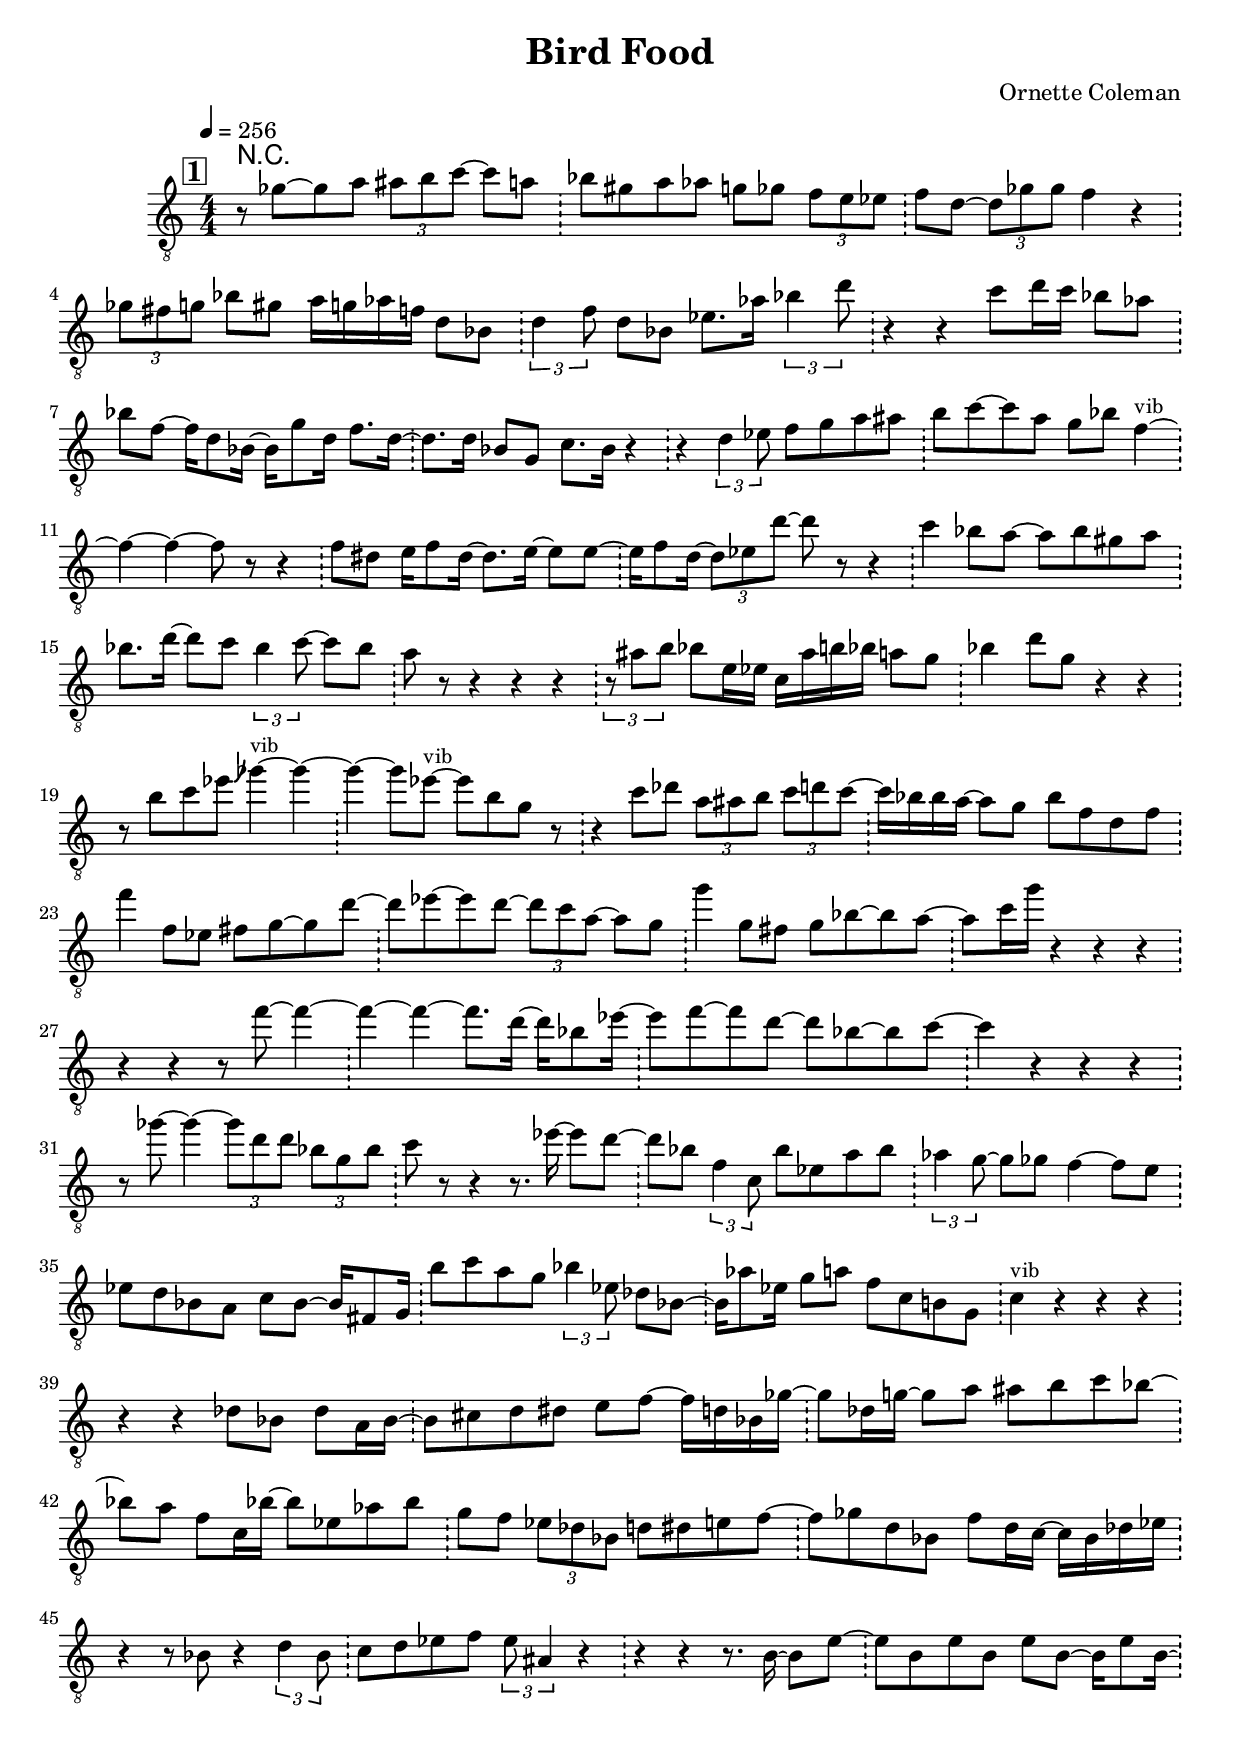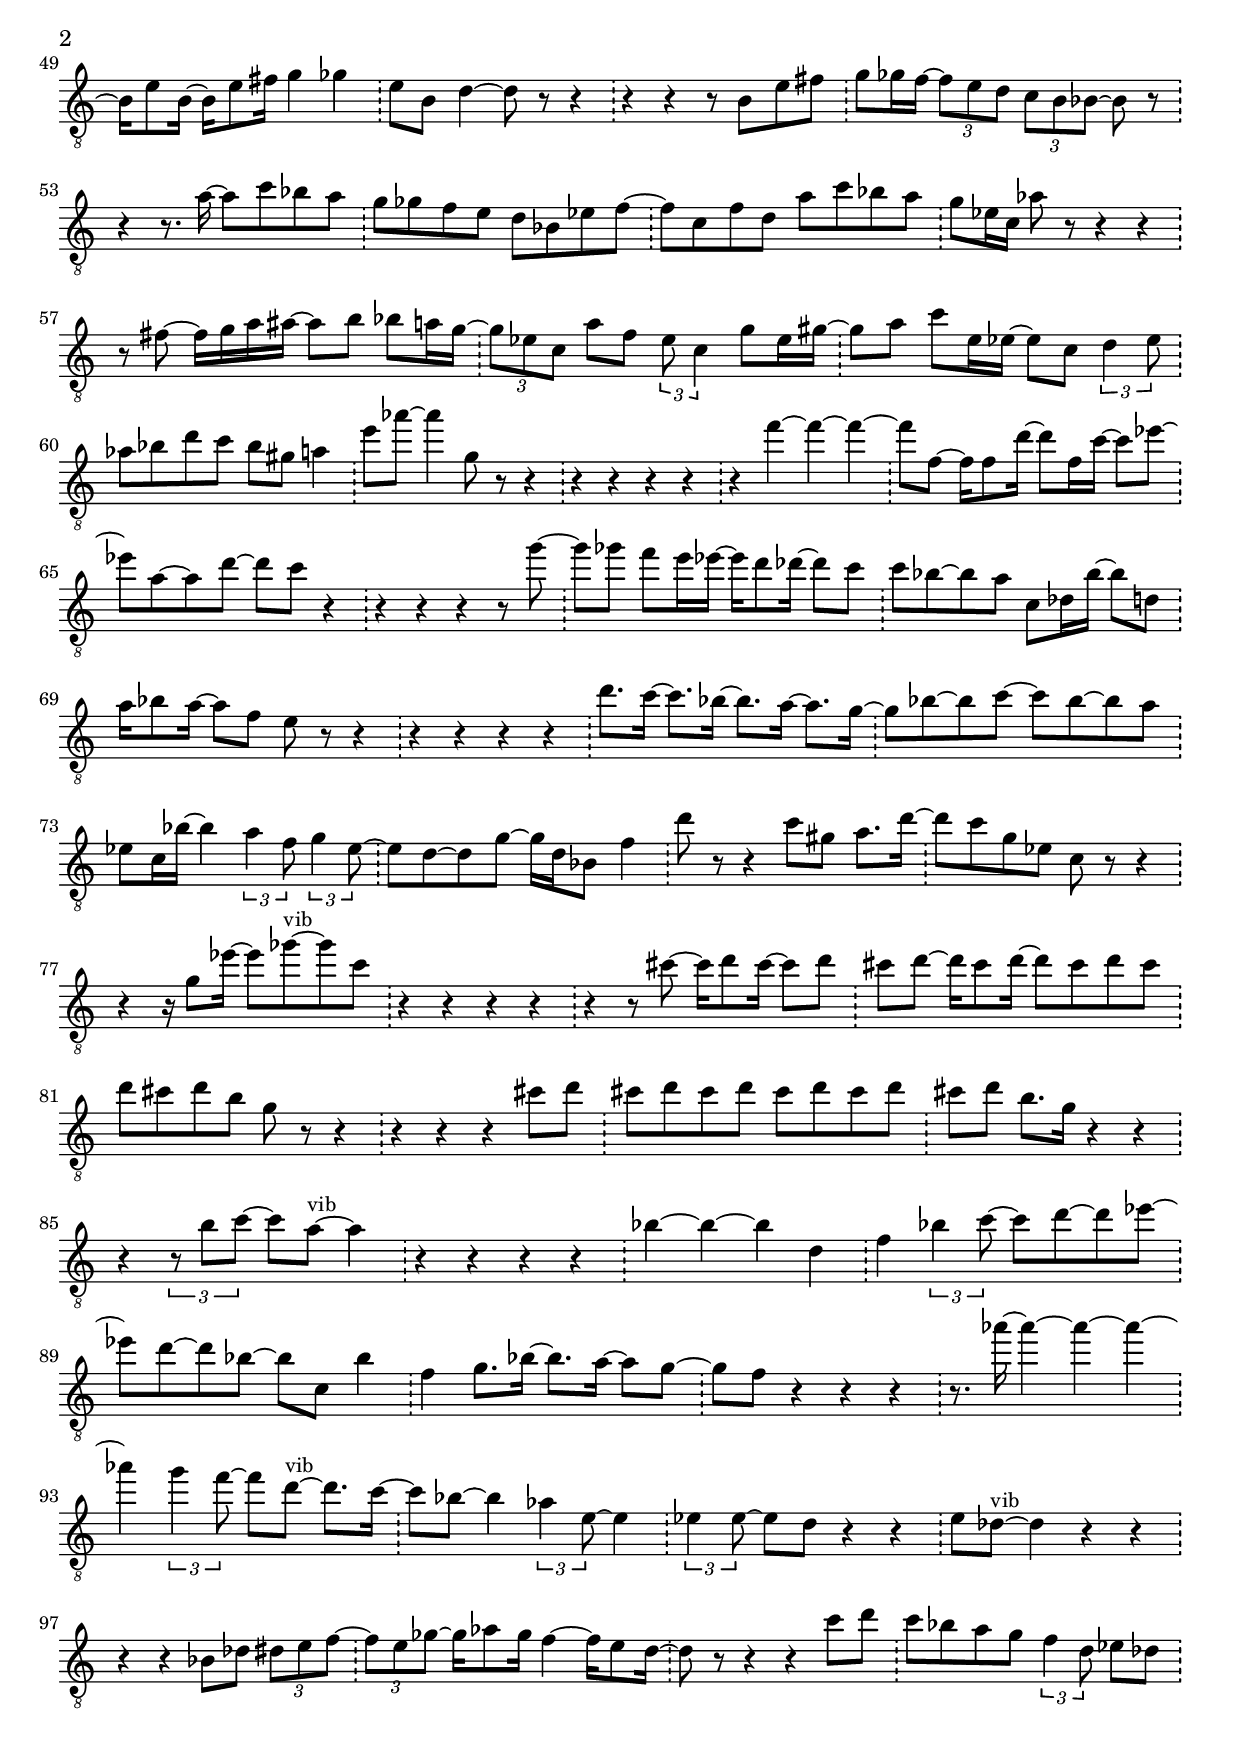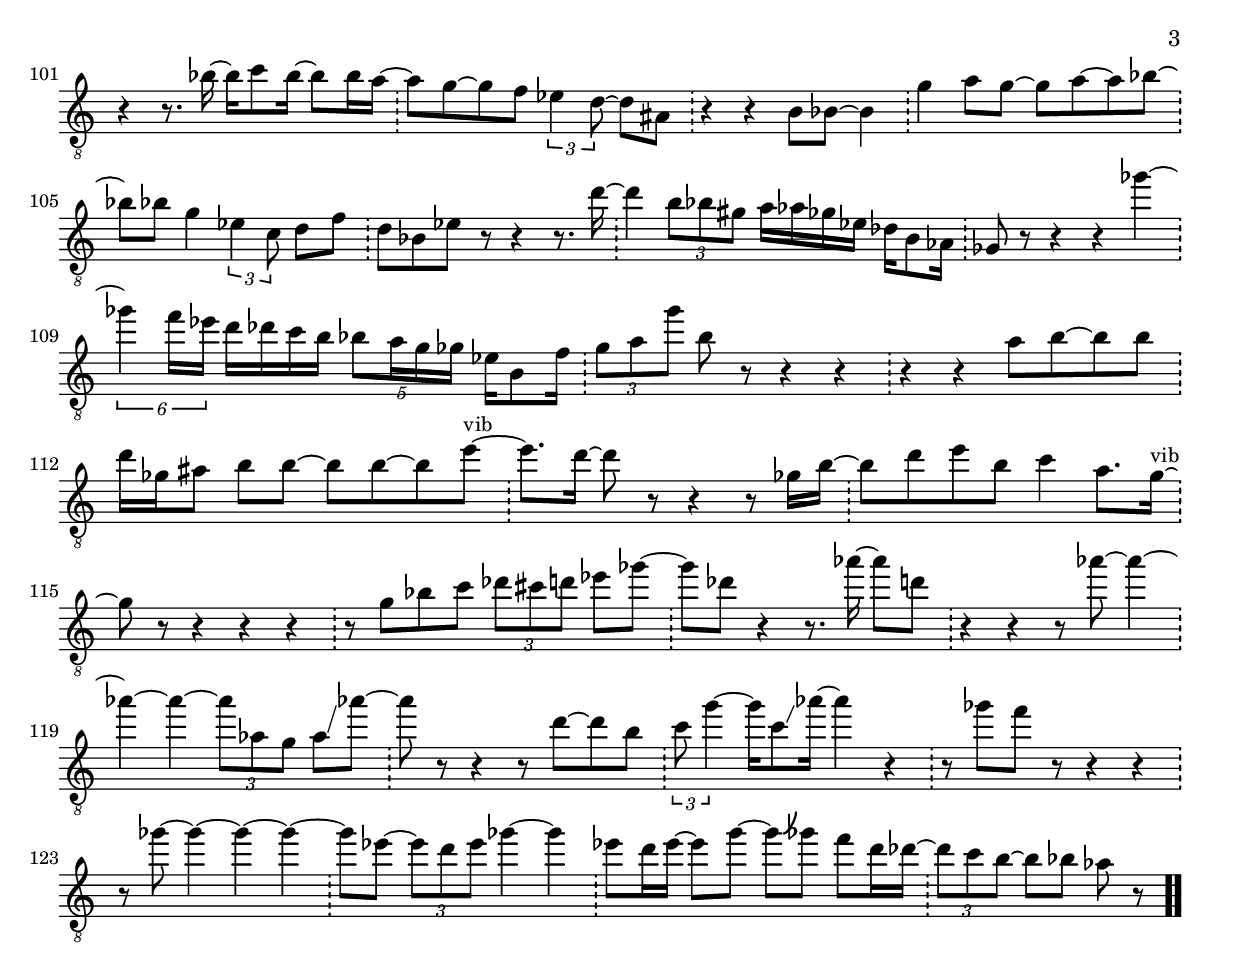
\version "2.13.2"

#(ly:set-option 'point-and-click #f)

\header {
  title = "Bird Food"
  composer = "Ornette Coleman"
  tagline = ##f
}
global =
{
    \override Staff.TimeSignature #'style = #'()
    \time 4/4
    \clef "treble_8"
    \key c \major
    \override Rest #'direction = #'0
    \override MultiMeasureRest #'staff-position = #0
}
\score
{
<<
    \transpose c' c'

    \new ChordNames { \chords {
      \set majorSevenSymbol = \markup { "maj7" }
      \set minorChordModifier = \markup { \char ##x2013 }
      
       r4
      }
      }

    \new Staff
    <<
    \transpose c' c'

    {
      \global
  		%\override Score.MetronomeMark #'transparent = ##t
  		%\override Score.MetronomeMark #'stencil = ##f
  		
  		\override HorizontalBracket #'direction = #UP
  		\override HorizontalBracket #'bracket-flare = #'(0 . 0)
  		
  		\override TextSpanner #'dash-fraction = #1.0
  		\override TextSpanner #'bound-details #'left #'text = \markup{ \concat{\draw-line #'(0 . -1.0) \draw-line #'(1.0 . 0) }}
  		\override TextSpanner #'bound-details #'right #'text = \markup{ \concat{ \draw-line #'(1.0 . 0) \draw-line #'(0 . -1.0) }}
          \set Score.markFormatter = #format-mark-box-numbers


      \tempo 4 = 256
      \set Score.currentBarNumber = #1
     
      \bar "||" \mark \default r8 ges'8~ 
       ges'8 a'8 
       \tuplet 3/2 {ais'8 b'8 c''8~} 
       c''8 a'8 
      \bar "!" bes'8 gis'8 
       a'8 aes'8 
       g'8 ges'8 
       \tuplet 3/2 {f'8 e'8 es'8} 
      \bar "!" f'8 d'8~ 
       \tuplet 3/2 {d'8 ges'8 ges'8} 
       f'4 
       r4 
      \bar "!" \tuplet 3/2 {ges'8 fis'8 g'8} 
       bes'8 gis'8 
       a'16 g'16 aes'16 f'16 
       d'8 bes8 
      \bar "!" \tuplet 3/2 {d'4 f'8} 
       d'8 bes8 
       es'8. aes'16 
       \tuplet 3/2 {bes'4 d''8} 
      \bar "!" r4 
       r4 
       c''8 d''16 c''16 
       bes'8 aes'8 
      \bar "!" bes'8 f'8~ 
       f'16 d'8 bes16~ 
       bes16 g'8 d'16 
       f'8. d'16~ 
      \bar "!" d'8. d'16 
       bes8 g8 
       c'8. bes16 
       r4 
      \bar "!" r4 
       \tuplet 3/2 {d'4 es'8} 
       f'8 g'8 
       a'8 ais'8 
      \bar "!" b'8 c''8~ 
       c''8 a'8 
       g'8 bes'8 
       f'4~^\markup{\left-align \small vib} 
      \bar "!" f'4~ 
       f'4~ 
       f'8 r8 
       r4 
      \bar "!" f'8 dis'8 
       e'16 f'8 dis'16~ 
       dis'8. e'16~ 
       e'8 e'8~ 
      \bar "!" e'16 f'8 d'16~ 
       \tuplet 3/2 {d'8 es'8 d''8~} 
       d''8 r8 
       r4 
      \bar "!" c''4 
       bes'8 a'8~ 
       a'8 bes'8 
       gis'8 a'8 
      \bar "!" bes'8. d''16~ 
       d''8 c''8 
       \tuplet 3/2 {bes'4 c''8~} 
       c''8 bes'8 
      \bar "!" a'8 r8 
       r4 
       r4 
       r4 
      \bar "!" \tuplet 3/2 {r8 ais'8 b'8} 
       bes'8 e'16 es'16 
       c'16 ais'16 b'16 bes'16 
       a'8 g'8 
      \bar "!" bes'4 
       d''8 g'8 
       r4 
       r4 
      \bar "!" r8 b'8 
       c''8 es''8\bendAfter #+4  
       ges''4~^\markup{\left-align \small vib} 
       ges''4~ 
      \bar "!" ges''4~ 
       ges''8 es''8~^\markup{\left-align \small vib} 
       es''8 b'8 
       g'8 r8 
      \bar "!" r4 
       c''8 des''8 
       \tuplet 3/2 {a'8 ais'8 b'8} 
       \tuplet 3/2 {c''8 d''8 c''8~} 
      \bar "!" c''16 bes'16 bes'16 a'16~ 
       a'8 g'8 
       bes'8 f'8 
       d'8 f'8 
      \bar "!" f''4 
       f'8 es'8 
       fis'8 g'8~ 
       g'8 d''8~ 
      \bar "!" d''8 es''8~ 
       es''8 d''8~ 
       \tuplet 3/2 {d''8 c''8 a'8~} 
       a'8 g'8 
      \bar "!" g''4 
       g'8 fis'8 
       g'8 bes'8~ 
       bes'8 a'8~ 
      \bar "!" a'8 c''16 g''16 
       r4 
       r4 
       r4 
      \bar "!" r4 
       r4 
       r8 f''8~ 
       f''4~ 
      \bar "!" f''4~ 
       f''4~ 
       f''8. d''16~ 
       d''16 bes'8 es''16~ 
      \bar "!" es''8 f''8~ 
       f''8 d''8~ 
       d''8 bes'8~ 
       bes'8 c''8~ 
      \bar "!" c''4 
       r4 
       r4 
       r4 
      \bar "!" r8 ges''8~ 
       ges''4~ 
       \tuplet 3/2 {ges''8 d''8 d''8} 
       \tuplet 3/2 {bes'8 g'8 bes'8} 
      \bar "!" c''8 r8 
       r4 
       r8. es''16~ 
       es''8 d''8~ 
      \bar "!" d''8 bes'8 
       \tuplet 3/2 {f'4 c'8} 
       bes'8 es'8 
       a'8 bes'8 
      \bar "!" \tuplet 3/2 {aes'4 g'8~} 
       g'8 ges'8 
       f'4~ 
       f'8 e'8 
      \bar "!" es'8 d'8 
       bes8 a8 
       c'8 bes8~ 
       bes16 fis8 g16 
      \bar "!" b'8 c''8 
       a'8 g'8 
       \tuplet 3/2 {bes'4 es'8} 
       des'8 bes8~ 
      \bar "!" bes16 aes'8 es'16 
       g'8 a'8 
       f'8 c'8 
       b8 g8 
      \bar "!" c'4^\markup{\left-align \small vib} 
       r4 
       r4 
       r4 
      \bar "!" r4 
       r4 
       des'8 bes8 
       des'8 a16 bes16~ 
      \bar "!" bes8 cis'8 
       d'8 dis'8 
       e'8 f'8~ 
       f'16 d'16 bes16 ges'16~ 
      \bar "!" ges'8 des'16 g'16~ 
       g'8 a'8 
       ais'8 b'8 
       c''8 bes'8~ 
      \bar "!" bes'8 a'8 
       f'8 c'16 bes'16~ 
       bes'8 es'8 
       aes'8 bes'8 
      \bar "!" g'8 f'8 
       \tuplet 3/2 {es'8 des'8 bes8} 
       d'8 dis'8 
       e'8 f'8~ 
      \bar "!" f'8 ges'8 
       d'8 bes8 
       f'8 d'16 c'16~ 
       c'16 bes16 des'16 es'16 
      \bar "!" r4 
       r8 bes8 
       r4 
       \tuplet 3/2 {d'4 bes8} 
      \bar "!" c'8 d'8 
       es'8 f'8 
       \tuplet 3/2 {es'8 ais4} 
       r4 
      \bar "!" r4 
       r4 
       r8. b16~ 
       b8 e'8~ 
      \bar "!" e'8 b8 
       e'8 b8 
       e'8 b8~ 
       b16 e'8 b16~ 
      \bar "!" b16 e'8 b16~ 
       b16 e'8 fis'16 
       g'4 
       ges'4 
      \bar "!" e'8 b8 
       d'4~ 
       d'8 r8 
       r4 
      \bar "!" r4 
       r4 
       r8 b8 
       e'8 fis'8 
      \bar "!" g'8 ges'16 f'16~ 
       \tuplet 3/2 {f'8 e'8 d'8} 
       \tuplet 3/2 {c'8 b8 bes8~} 
       bes8 r8 
      \bar "!" r4 
       r8. a'16~ 
       a'8 c''8 
       bes'8 a'8 
      \bar "!" g'8 ges'8 
       f'8 e'8 
       d'8 bes8 
       es'8 f'8~ 
      \bar "!" f'8 c'8 
       f'8 d'8 
       a'8 c''8 
       bes'8 a'8 
      \bar "!" g'8 es'16 c'16 
       aes'8 r8 
       r4 
       r4 
      \bar "!" r8 fis'8~ 
       fis'16 g'16 a'16 ais'16~ 
       ais'8 b'8 
       bes'8 a'16 g'16~ 
      \bar "!" \tuplet 3/2 {g'8 es'8 c'8} 
       a'8 f'8 
       \tuplet 3/2 {es'8 c'4} 
       g'8 es'16 gis'16~ 
      \bar "!" gis'8 a'8 
       c''8 e'16 es'16~ 
       es'8 c'8 
       \tuplet 3/2 {d'4 es'8} 
      \bar "!" aes'8 bes'8 
       d''8 c''8 
       bes'8 gis'8 
       a'4 
      \bar "!" e''8 aes''8~ 
       aes''4 
       g'8 r8 
       r4 
      \bar "!" r4 
       r4 
       r4 
       r4 
      \bar "!" r4 
       f''4~ 
       f''4~ 
       f''4~ 
      \bar "!" f''8 f'8~ 
       f'16 f'8 d''16~ 
       d''8 f'16 c''16~ 
       c''8 es''8~ 
      \bar "!" es''8 a'8~ 
       a'8 d''8~ 
       d''8 c''8 
       r4 
      \bar "!" r4 
       r4 
       r4 
       r8 g''8~ 
      \bar "!" g''8 ges''8 
       f''8 e''16 es''16~ 
       es''16 d''8 des''16~ 
       des''8 c''8 
      \bar "!" c''8 bes'8~ 
       bes'8 a'8 
       c'8 des'16 bes'16~ 
       bes'8 d'8 
      \bar "!" a'16 bes'8 a'16~ 
       a'8 f'8 
       e'8 r8 
       r4 
      \bar "!" r4 
       r4 
       r4 
       r4 
      \bar "!" d''8. c''16~ 
       c''8. bes'16~ 
       bes'8. a'16~ 
       a'8. g'16~ 
      \bar "!" g'8 bes'8~ 
       bes'8 c''8~ 
       c''8 bes'8~ 
       bes'8 a'8 
      \bar "!" es'8 c'16 bes'16~ 
       bes'4 
       \tuplet 3/2 {a'4 f'8} 
       \tuplet 3/2 {g'4 es'8~} 
      \bar "!" es'8 d'8~ 
       d'8 g'8~ 
       g'16 d'16 bes8 
       f'4 
      \bar "!" d''8 r8 
       r4 
       c''8 gis'8 
       a'8. d''16~ 
      \bar "!" d''8 c''8 
       g'8 es'8 
       c'8 r8 
       r4 
      \bar "!" r4 
       r16 g'8 es''16~ 
       es''8 ges''8~^\markup{\left-align \small vib} 
       ges''8 c''8 
      \bar "!" r4 
       r4 
       r4 
       r4 
      \bar "!" r4 
       r8 cis''8~ 
       cis''16 d''8 cis''16~ 
       cis''8 d''8 
      \bar "!" cis''8 d''8~ 
       d''16 cis''8 d''16~ 
       d''8 cis''8 
       d''8 cis''8 
      \bar "!" d''8 cis''8 
       d''8 b'8 
       g'8 r8 
       r4 
      \bar "!" r4 
       r4 
       r4 
       cis''8 d''8 
      \bar "!" cis''8 d''8 
       cis''8 d''8 
       cis''8 d''8 
       cis''8 d''8 
      \bar "!" cis''8 d''8 
       b'8. g'16 
       r4 
       r4 
      \bar "!" r4 
       \tuplet 3/2 {r8 b'8 c''8~} 
       c''8 a'8~^\markup{\left-align \small vib} 
       a'4 
      \bar "!" r4 
       r4 
       r4 
       r4 
      \bar "!" bes'4~ 
       bes'4~ 
       bes'4 
       d'4 
      \bar "!" f'4 
       \tuplet 3/2 {bes'4 c''8~} 
       c''8 d''8~ 
       d''8 es''8~ 
      \bar "!" es''8 d''8~ 
       d''8 bes'8~ 
       bes'8 c'8 
       bes'4 
      \bar "!" f'4 
       g'8. bes'16~ 
       bes'8. a'16~ 
       a'8 g'8~ 
      \bar "!" g'8 f'8 
       r4 
       r4 
       r4 
      \bar "!" r8. aes''16~ 
       aes''4~ 
       aes''4~ 
       aes''4~ 
      \bar "!" aes''4 
       \tuplet 3/2 {g''4 f''8~} 
       f''8 d''8~^\markup{\left-align \small vib} 
       d''8. c''16~ 
      \bar "!" c''8 bes'8~ 
       bes'4 
       \tuplet 3/2 {aes'4 e'8~} 
       e'4 
      \bar "!" \tuplet 3/2 {es'4 es'8~} 
       es'8 d'8 
       r4 
       r4 
      \bar "!" e'8 des'8~^\markup{\left-align \small vib} 
       des'4 
       r4 
       r4 
      \bar "!" r4 
       r4 
       bes8 des'8 
       \tuplet 3/2 {dis'8 e'8 f'8~} 
      \bar "!" \tuplet 3/2 {f'8 e'8 ges'8~} 
       ges'16 aes'8 ges'16 
       f'4~ 
       f'16 e'8 d'16~ 
      \bar "!" d'8 r8 
       r4 
       r4 
       c''8 d''8 
      \bar "!" c''8 bes'8 
       a'8 g'8 
       \tuplet 3/2 {f'4 d'8} 
       es'8 des'8 
      \bar "!" r4 
       r8. bes'16~ 
       bes'16 c''8 bes'16~ 
       bes'8 bes'16 a'16~ 
      \bar "!" a'8 g'8~ 
       g'8 f'8 
       \tuplet 3/2 {es'4 d'8~} 
       d'8 ais8 
      \bar "!" r4 
       r4 
       b8 bes8~ 
       bes4 
      \bar "!" g'4 
       a'8 g'8~ 
       g'8 a'8~ 
       a'8 bes'8~ 
      \bar "!" bes'8 bes'8 
       g'4 
       \tuplet 3/2 {es'4 c'8} 
       d'8 f'8 
      \bar "!" d'8 bes8 
       es'8 r8 
       r4 
       r8. d''16~ 
      \bar "!" d''4 
       \tuplet 3/2 {b'8 bes'8 gis'8} 
       a'16 aes'16 ges'16 es'16 
       des'16 b8 aes16 
      \bar "!" ges8 r8 
       r4 
       r4 
       ges''4~ 
      \bar "!" \tuplet 6/4 {ges''4 f''16 es''16} 
       d''16 des''16 c''16 b'16 
       \tuplet 5/4 {bes'8 a'16 g'16 ges'16} 
       es'16 b8 f'16 
      \bar "!" \tuplet 3/2 {g'8 a'8 g''8} 
       b'8 r8 
       r4 
       r4 
      \bar "!" r4 
       r4 
       a'8 b'8~ 
       b'8 b'8 
      \bar "!" d''16 ges'16 ais'8 
       b'8 b'8~ 
       b'8 b'8~ 
       b'8 e''8~^\markup{\left-align \small vib} 
      \bar "!" e''8. d''16~ 
       d''8 r8 
       r4 
       r8 ges'16 b'16~ 
      \bar "!" b'8 d''8 
       e''8 b'8 
       c''4 
       a'8. g'16~^\markup{\left-align \small vib} 
      \bar "!" g'8 r8 
       r4 
       r4 
       r4 
      \bar "!" r8 g'8 
       bes'8 c''8 
       \tuplet 3/2 {des''8 cis''8 d''8} 
       es''8 ges''8~ 
      \bar "!" ges''8 des''8 
       r4 
       r8. aes''16~ 
       aes''8 d''8 
      \bar "!" r4 
       r4 
       r8 aes''8~ 
       aes''4~ 
      \bar "!" aes''4~ 
       aes''4~ 
       \tuplet 3/2 {aes''8 aes'8 g'8} 
       aes'8\glissando  aes''8~ 
      \bar "!" aes''8 r8 
       r4 
       r8 d''8~ 
       d''8 b'8 
      \bar "!" \tuplet 3/2 {c''8 g''4~} 
       g''16 c''8\glissando  aes''16~ 
       aes''4 
       r4 
      \bar "!" r8 ges''8 
       f''8 r8 
       r4 
       r4 
      \bar "!" r8 ges''8~ 
       ges''4~ 
       ges''4~ 
       ges''4~ 
      \bar "!" ges''8 es''8~ 
       \tuplet 3/2 {es''8 d''8 es''8} 
       ges''4~ 
       ges''4 
      \bar "!" es''8 d''16 es''16~ 
       es''8 g''8~ 
       g''8\bendAfter #+4  ges''8 
       f''8 d''16 des''16~ 
      \bar "!" \tuplet 3/2 {des''8 c''8 b'8~} 
       b'8 bes'8 
       aes'8 r8\bar  ".."
    }
    >>
>>    
}
